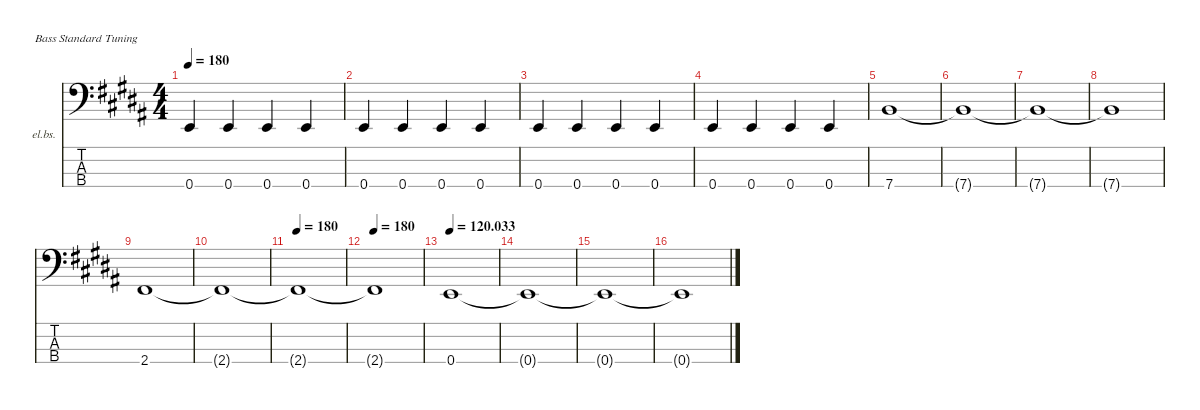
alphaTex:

\defaultSystemsLayout 4
\hideDynamics
\bracketExtendMode nobrackets
\firstSystemTrackNameOrientation horizontal
\otherSystemsTrackNameOrientation horizontal
\track ("Bass" "el.bs.") {instrument electricbassfinger}
\staff {score tabs}
\tuning (G2 D2 A1 E1)
\ts (4 4)
\tempo 180
\clef f4
\ks b
0.4.4{dy mf} 0.4.4 0.4.4 0.4.4 |
0.4.4 0.4.4 0.4.4 0.4.4 |
0.4.4 0.4.4 0.4.4 0.4.4 |
0.4.4 0.4.4 0.4.4 0.4.4 |
7.4.1 |
7.4{t}.1 |
7.4{t}.1 |
7.4{t}.1 |
2.4.1 |
2.4{t}.1 |
\tempo 180
2.4{t}.1 |
\tempo 180
2.4{t}.1 |
\tempo
120.033 0.4.1 |
0.4{t}.1 |
0.4{t}.1 |
0.4{t}.1
